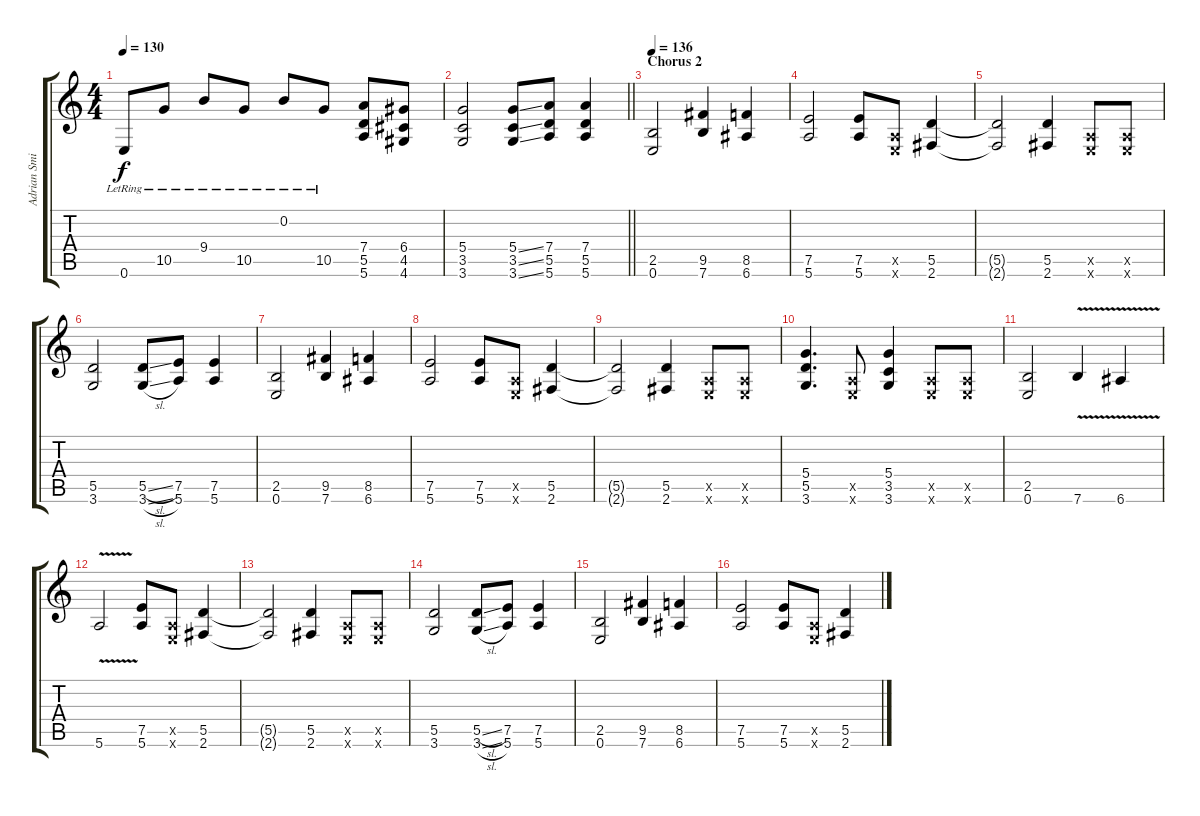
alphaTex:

\track ("Adrian Smith" "Adrian Smi") {instrument overdrivenguitar}
\staff {score tabs}
\tuning (E4 B3 G3 D3 A2 E2) {hide}
\ts (4 4)
\tempo 130
\clef g2
\ks c
0.6{lr}.8{dy f} 10.5{lr}.8 9.4{lr}.8 10.5{lr}.8 0.2{lr}.8 10.5{lr}.8 (7.4 5.5 5.6).8{instrument overdrivenguitar} (6.4 4.5 4.6).8 |
\barLineRight lightlight
(5.4 3.5 3.6).2 (5.4{ss} 3.5{ss} 3.6{ss}).8 (7.4 5.5 5.6).8 (7.4 5.5 5.6).4 |
\section ("" "Chorus 2")
\tempo 136
(2.5 0.6).2 (9.5 7.6).4 (8.5 6.6).4 |
(7.5 5.6).2 (7.5 5.6).8 (0.5{x} 0.6{x}).8 (5.5 2.6).4 |
(5.5{t} 2.6{t}).2 (5.5 2.6).4 (0.5{x} 0.6{x}).8 (0.5{x} 0.6{x}).8 |
(5.5 3.6).2 (5.5{sl} 3.6{sl}).8 (7.5 5.6).8 (7.5 5.6).4 |
(2.5 0.6).2 (9.5 7.6).4 (8.5 6.6).4 |
(7.5 5.6).2 (7.5 5.6).8 (0.5{x} 0.6{x}).8 (5.5 2.6).4 |
(5.5{t} 2.6{t}).2 (5.5 2.6).4 (0.5{x} 0.6{x}).8 (0.5{x} 0.6{x}).8 |
(5.4 5.5 3.6).4{d} (0.5{x} 0.6{x}).8 (5.4 3.5 3.6).4 (0.5{x} 0.6{x}).8 (0.5{x} 0.6{x}).8 |
(2.5 0.6).2 7.6{v}.4 6.6{v}.4 |
5.6{v}.2 (7.5 5.6).8 (0.5{x} 0.6{x}).8 (5.5 2.6).4 |
(5.5{t} 2.6{t}).2 (5.5 2.6).4 (0.5{x} 0.6{x}).8 (0.5{x} 0.6{x}).8 |
(5.5 3.6).2 (5.5{sl} 3.6{sl}).8 (7.5 5.6).8 (7.5 5.6).4 |
(2.5 0.6).2 (9.5 7.6).4 (8.5 6.6).4 |
(7.5 5.6).2 (7.5 5.6).8 (0.5{x} 0.6{x}).8 (5.5 2.6).4
